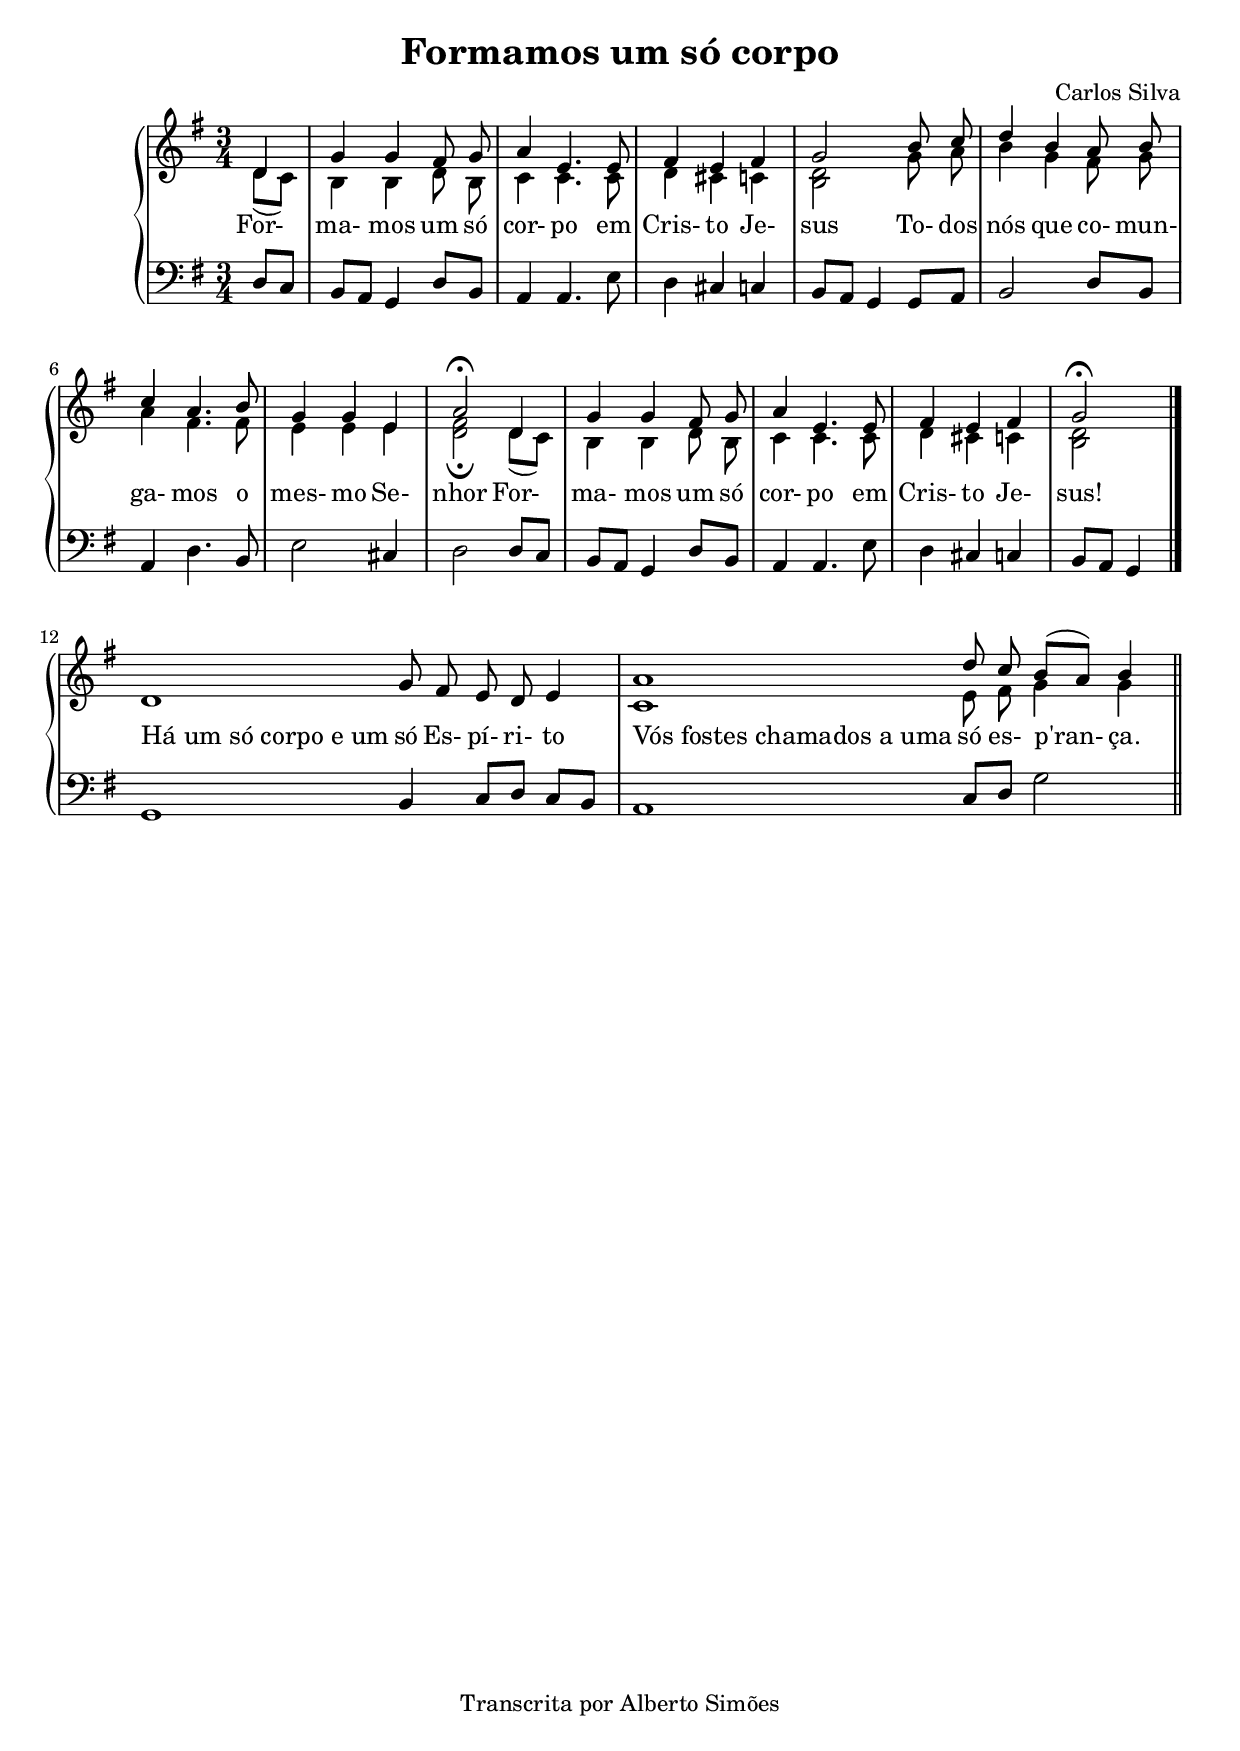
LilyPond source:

\version "2.14.0"

\header {
  title = "Formamos um só corpo"
  composer = "Carlos Silva"
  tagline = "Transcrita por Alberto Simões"

  ocasioes = "comunhao"
  seccao   = "comunhao"

}

melodyA = \relative c' {
  \autoBeamOff
  \voiceOne
  \partial 4 d4 | g g fis8 g | a4 e4. e8 | fis4 e fis | g2 b8 c | d4 b a8 b |
  c4 a4. b8 | g4 g e | a2 \fermata d,4 | g g fis8 g | a4 e4. e8 | fis4 e fis | 
  g2\fermata \bar "|."
  \break
  \set Score.measureLength = #(ly:make-moment 7 4)
  d1 g8 fis e d e4 
  \set Score.measureLength = #(ly:make-moment 7 4)
  a1 d8 c b[( a)] b4 \bar "||"
}

melodyB = \relative c' {
  \autoBeamOff
  \voiceTwo
  \partial 4 d8[( c]) | b4 b d8 b | c4 c4. c8 | d4 cis !c | <b d>2 g'8 a | b4 g fis8 g |
  a4 fis4. fis8 | e4 e e | <d fis>2_\fermata d8[( c)] | b4 b d8 b | c4 c4. c8 | d4 cis !c 
  <b d>2 \bar "|."
  \set Timing.measurePosition = #(ly:make-moment 0 8)
  \set Score.measureLength = #(ly:make-moment 7 4)
  s1 s2 s4
  \set Score.measureLength = #(ly:make-moment 7 4)
  c1 e8 fis g4 g
}

baixo = \relative c {
  \key g \major
  \time 3/4
  \clef bass
  d8[ c]| b[ a] g4 d'8[ b] | a4 a4. e'8 | d4 cis c | b8[ a] g4 g8[ a]| b2 d8[ b] |
  a4 d4. b8 | e2 cis4 | d2 d8[ c] | b[ a] g4 d'8[ b] | a4 a4. e'8 | d4 cis c | b8[ a] g4 \bar "|."
  \set Timing.measurePosition = #(ly:make-moment 0 8)
  \set Score.measureLength = #(ly:make-moment 7 4)
  g1 b4 c8[ d] c[ b]
  \set Score.measureLength = #(ly:make-moment 7 4)
  a1 c8[ d] g2 \bar "||"
}

melody = {
  \key g \major
  \time 3/4

  << \new Voice = "mel" \melodyA \\ \melodyB >> 
}

text = \lyricmode {
  For- ma- mos um só cor- po em Cris- to Je- sus
  To- dos nós que co- mun- ga- mos o mes- mo Se- nhor
  For- ma- mos um só cor- po em Cris- to Je- sus!

  \once \override LyricText #'self-alignment-X = #LEFT
  "Há um só corpo e um" só Es- pí- ri- to
  \once \override LyricText #'self-alignment-X = #LEFT
  "Vós fostes chamados a uma" só es- p'ran- ça.
}

\score {
  <<
    \new PianoStaff <<
      \new Staff \melody 
      \new Lyrics \lyricsto mel \text
      \new Staff \baixo
    >>
  >>
  \layout {
    \context {
      \Staff \RemoveEmptyStaves 
      \override VerticalAxisGroup #'remove-first = ##t
    }
  }
  \midi {
    \context {
      \Score
      tempoWholesPerMinute = #(ly:make-moment 120 4)
    }
  }
}


